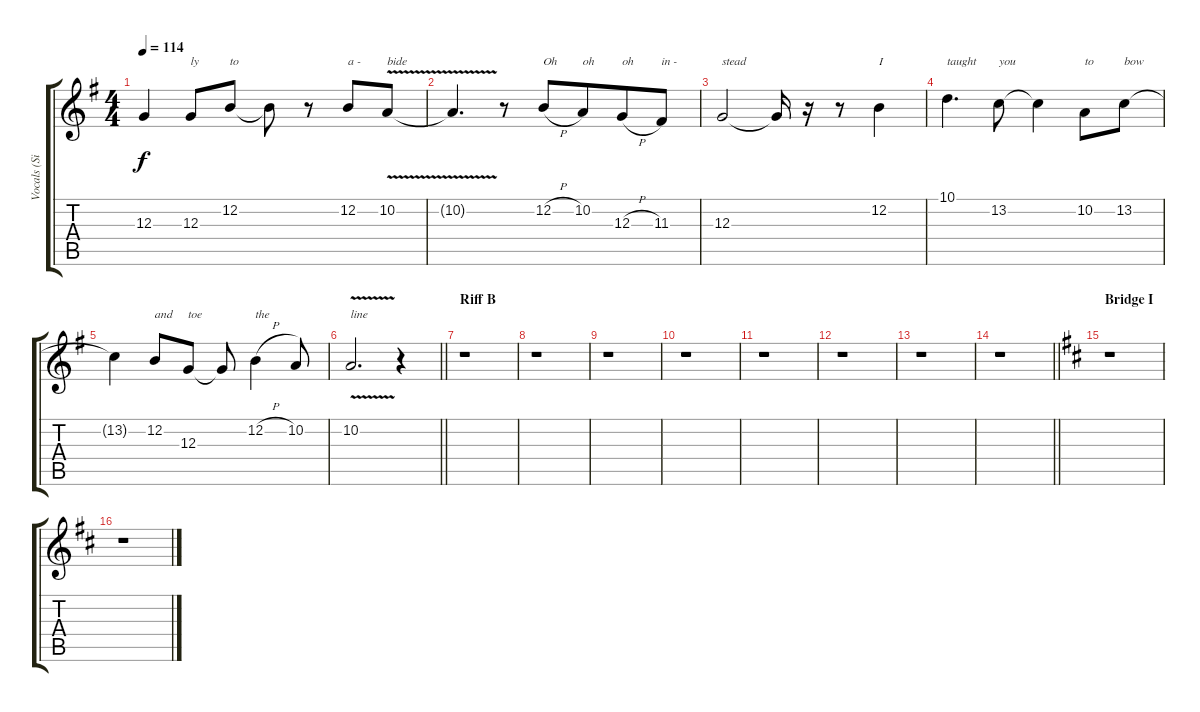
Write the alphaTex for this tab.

\track ("Vocals (Simone)" "Vocals (Si") {instrument flute}
\staff {score tabs}
\tuning (E4 B3 G3 D3 A2 E2) {hide}
\ts (4 4)
\tempo 114
\clef g2
\ks eminor
12.3{t}.4{dy f} 12.3.8{txt "ly"} 12.2.8{txt "to"} 12.2{t}.8 r.8 12.2.8{txt "a -"} 10.2{v}.8{txt "bide"} |
10.2{t}.4{d} r.8 12.2{h}.8{txt "Oh"} 10.2.8{txt "oh" beam merge} 12.3{h}.8{txt "oh"} 11.3.8{txt "in -"} |
12.3.2{txt "stead"} 12.3{t}.16 r.16 r.8 12.2.4{txt "I"} |
10.1.4{d txt "taught"} 13.2.8{txt "you"} 13.2{t}.4 10.2.8{txt "to"} 13.2.8{txt "bow"} |
13.2{t}.4 12.2.8{txt "and"} 12.3.8{txt "toe"} 12.3{t}.8 12.2{h}.4{txt "the"} 10.2.8 |
\barLineRight lightlight
10.2{v}.2{d txt "line"} r.4 |
\section ("" "Riff B")
r.1 |
r.1 |
r.1 |
r.1 |
r.1 |
r.1 |
r.1 |
\barLineRight lightlight
r.1 |
\section ("" "Bridge I")
\ks bminor
r.1 |
r.1
